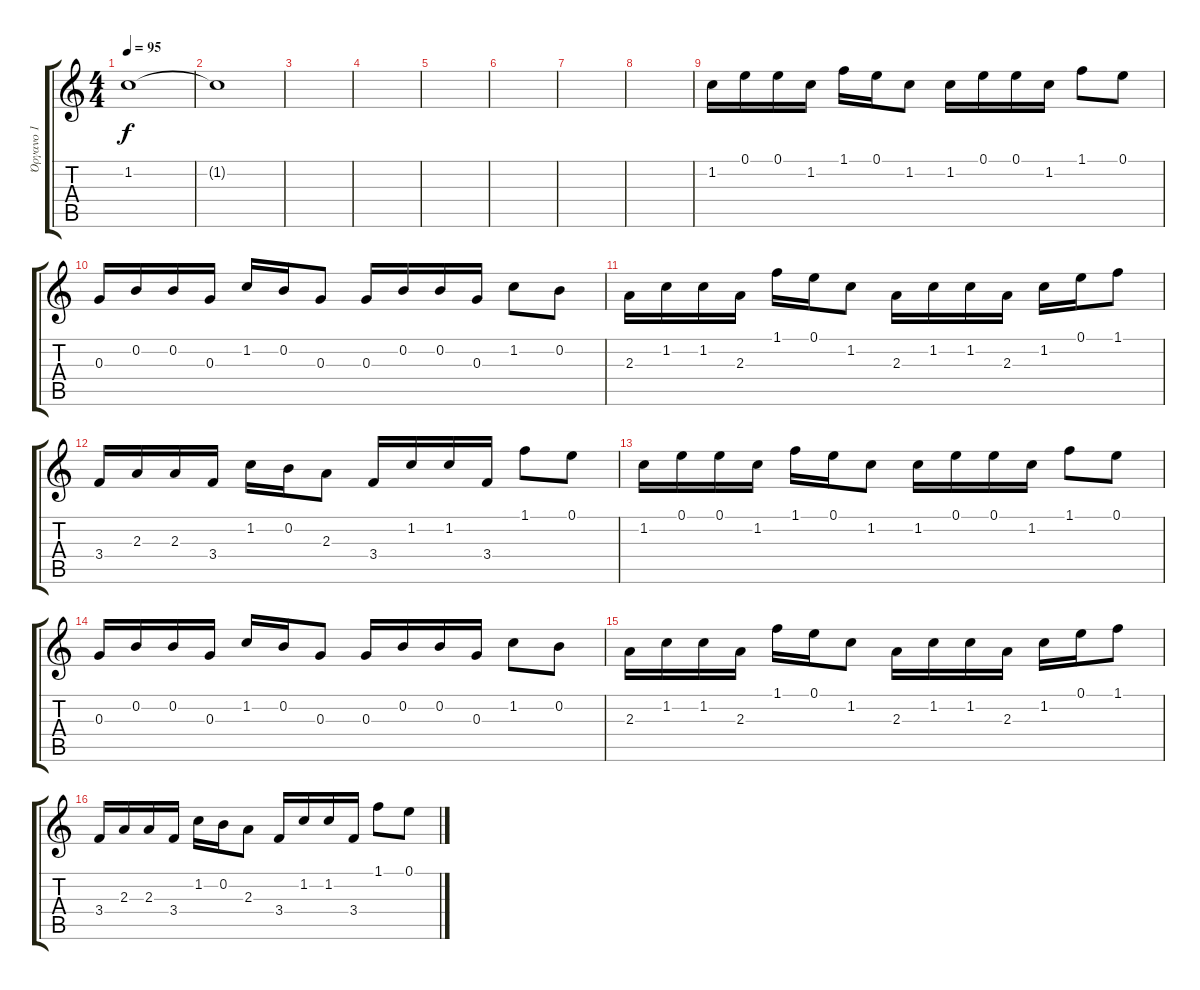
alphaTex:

\track ("Όργανο 1" "Όργανο 1") {instrument overdrivenguitar}
\staff {score tabs}
\tuning (E4 B3 G3 D3 A2 E2) {hide}
\ts (4 4)
\tempo 95
\clef g2
\ks c
1.2.1{dy f volume 0} |
1.2{t}.1 |
|
|
|
|
|
|
1.2.16 0.1.16 0.1.16 1.2.16 1.1.16 0.1.16 1.2.8 1.2.16 0.1.16 0.1.16 1.2.16 1.1.8 0.1.8 |
0.3.16 0.2.16 0.2.16 0.3.16 1.2.16 0.2.16 0.3.8 0.3.16 0.2.16 0.2.16 0.3.16 1.2.8 0.2.8 |
2.3.16 1.2.16 1.2.16 2.3.16 1.1.16 0.1.16 1.2.8 2.3.16 1.2.16 1.2.16 2.3.16 1.2.16 0.1.16 1.1.8 |
3.4.16 2.3.16 2.3.16 3.4.16 1.2.16 0.2.16 2.3.8 3.4.16 1.2.16 1.2.16 3.4.16 1.1.8 0.1.8 |
1.2.16 0.1.16 0.1.16 1.2.16 1.1.16 0.1.16 1.2.8 1.2.16 0.1.16 0.1.16 1.2.16 1.1.8 0.1.8 |
0.3.16 0.2.16 0.2.16 0.3.16 1.2.16 0.2.16 0.3.8 0.3.16 0.2.16 0.2.16 0.3.16 1.2.8 0.2.8 |
2.3.16 1.2.16 1.2.16 2.3.16 1.1.16 0.1.16 1.2.8 2.3.16 1.2.16 1.2.16 2.3.16 1.2.16 0.1.16 1.1.8 |
3.4.16 2.3.16 2.3.16 3.4.16 1.2.16 0.2.16 2.3.8 3.4.16 1.2.16 1.2.16 3.4.16 1.1.8 0.1.8
